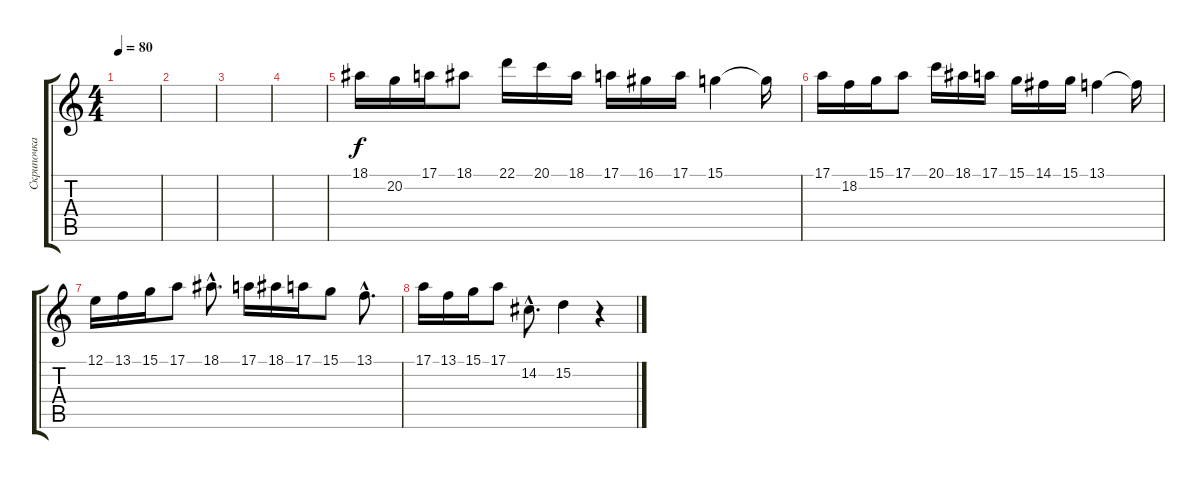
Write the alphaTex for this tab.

\track ("Скрипочка" "Скрипочка") {instrument cello}
\staff {score tabs}
\tuning (E4 B3 G3 D3 A2 E2) {hide}
\ts (4 4)
\tempo 80
\clef g2
\ks c
|
|
|
|
18.1.16 20.2.16 17.1.16 18.1.8 22.1.16 20.1.16 18.1.16 17.1.16 16.1.16 17.1.16 15.1.4 15.1{t}.16 |
17.1.16 18.2.16 15.1.16 17.1.8 20.1.16 18.1.16 17.1.16 15.1.16 14.1.16 15.1.16 13.1.4 13.1{t}.16 |
12.1.16 13.1.16 15.1.16 17.1.8 18.1{hac}.8{d} 17.1.16 18.1.16 17.1.16 15.1.8 13.1{hac}.8{d} |
17.1.16 13.1.16 15.1.16 17.1.8 14.2{hac}.8{d} 15.2.4 r.4
